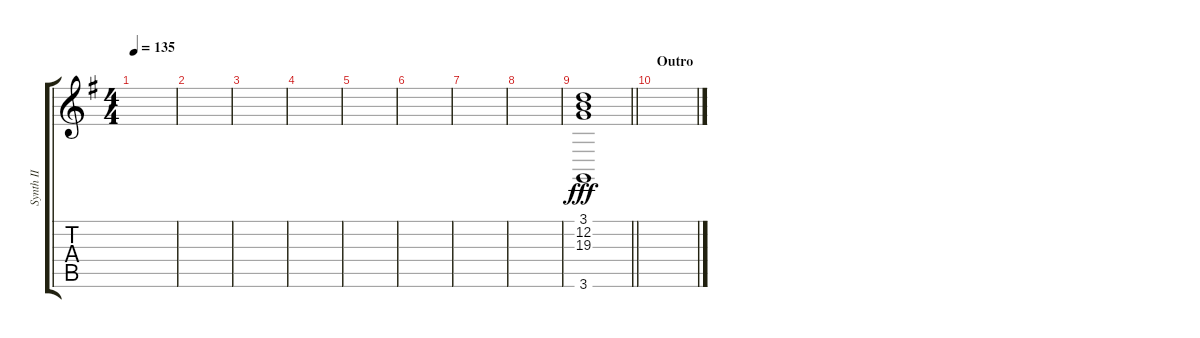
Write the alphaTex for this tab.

\track ("Synth II" "Synth II") {instrument electricgrandpiano}
\staff {score tabs}
\tuning (E4 B3 G3 D3 A2 E2) {hide}
\ts (4 4)
\tempo 135
\clef g2
\ks g
|
|
|
|
|
|
|
|
\barLineRight lightlight
(3.1 12.2 19.3 3.6).1{dy fff volume 16} |
\section ("" "Outro")
